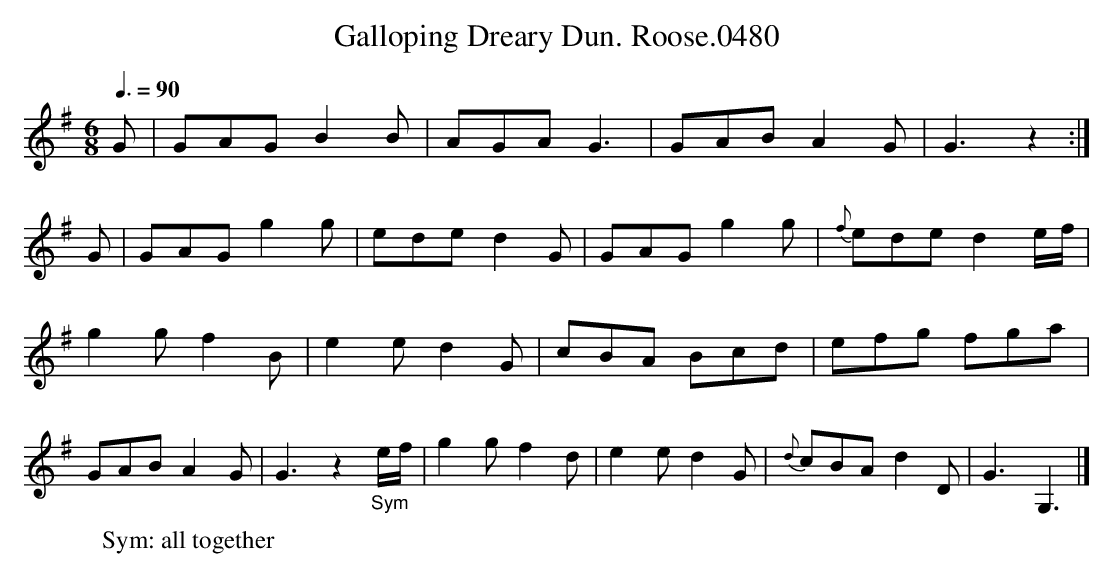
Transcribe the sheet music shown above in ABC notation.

X:1
T:Galloping Dreary Dun. Roose.0480
M:6/8
L:1/8
Q:3/8=90
K:G
G | GAG B2B | AGA G3 | GAB A2G | G3 z2 :|
G | GAG g2g | ede d2G | GAG g2g | {f}ede d2 e/f/ |
g2g f2B | e2e d2G | cBA Bcd | efg fga |
GAB A2G | G3 z2"_Sym"e/f/ |g2g f2d | e2e d2G | {d}cBA d2D | G3 G,3 |]
W:Sym: all together
